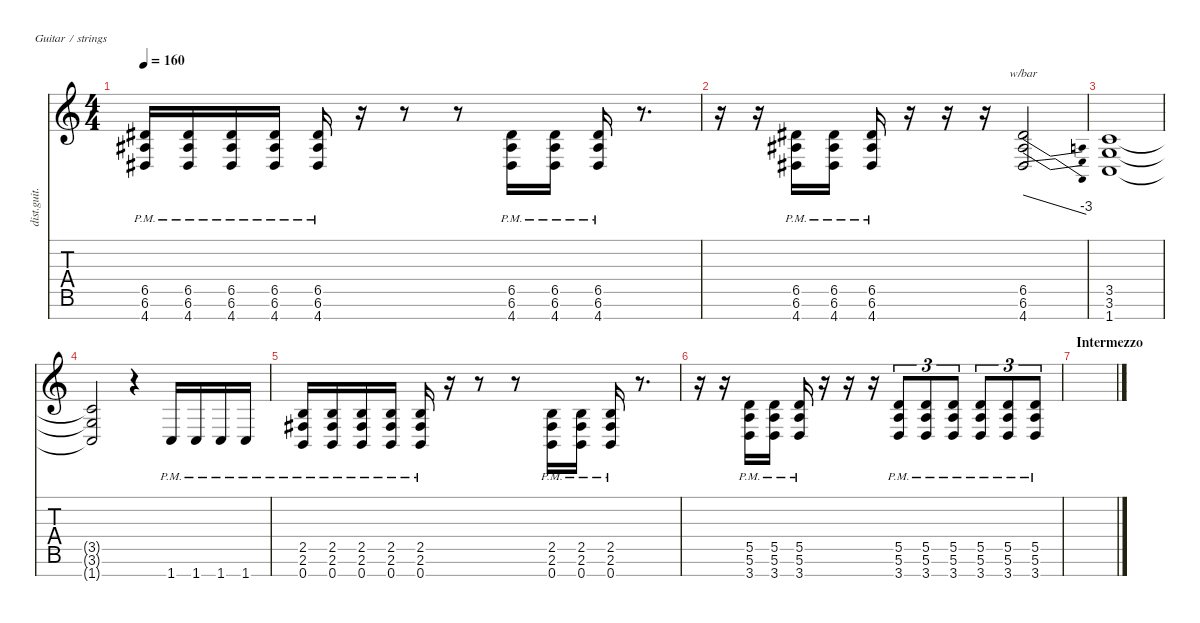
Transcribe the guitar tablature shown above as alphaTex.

\defaultSystemsLayout 4
\hideDynamics
\bracketExtendMode nobrackets
\track ("Distortion Guitar - Rhytm" "dist.guit.") {instrument distortionguitar}
\staff {score tabs}
\tuning (E4 B3 G3 D3 A2 E2 B1)
\ts (4 4)
\tempo 160
\clef g2
\ks c
(4.7{pm acc #} 6.6{pm acc #} 6.5{pm acc #}).16{dy mf beam Up} (4.7{pm acc #} 6.6{pm acc #} 6.5{pm acc #}).16{beam Up} (4.7{pm acc #} 6.6{pm acc #} 6.5{pm acc #}).16{beam Up} (4.7{pm acc #} 6.6{pm acc #} 6.5{pm acc #}).16{beam Up} (4.7{pm acc #} 6.6{pm acc #} 6.5{pm acc #}).16{beam Up} r.16{beam Down} r.8{beam Down} r.8{beam Down} (4.7{pm acc #} 6.6{pm acc #} 6.5{pm acc #}).16{beam Up} (4.7{pm acc #} 6.6{pm acc #} 6.5{pm acc #}).16{beam Up} (4.7{pm acc #} 6.6{pm acc #} 6.5{pm acc #}).16{beam Up} r.8{d beam Down} |
r.16{beam Down} r.16{beam Down} (4.7{pm acc #} 6.6{pm acc #} 6.5{pm acc #}).16{beam Up} (4.7{pm acc #} 6.6{pm acc #} 6.5{pm acc #}).16{beam Up} (4.7{pm acc #} 6.6{pm acc #} 6.5{pm acc #}).16{beam Up} r.16{beam Down} r.16{beam Down} r.16{beam Down} (4.7{acc #} 6.6{acc #} 6.5{acc #}).2{tbe (dive default 30.599999999999998 0 48 -12) beam Up} |
(1.7 3.6 3.5).1{beam Up} |
(1.7{t} 3.6{t} 3.5{t}).2{beam Up} r.4{beam Down} 1.7{pm}.16{beam Up} 1.7{pm}.16{beam Up} 1.7{pm}.16{beam Up} 1.7{pm}.16{beam Up} |
(0.7{pm} 2.6{pm acc #} 2.5{pm}).16{beam Up} (0.7{pm} 2.6{pm acc #} 2.5{pm}).16{beam Up} (0.7{pm} 2.6{pm acc #} 2.5{pm}).16{beam Up} (0.7{pm} 2.6{pm acc #} 2.5{pm}).16{beam Up} (0.7{pm} 2.6{pm acc #} 2.5{pm}).16{beam Up} r.16{beam Down} r.8{beam Down} r.8{beam Down} (0.7{pm} 2.6{pm acc #} 2.5{pm}).16{beam Up} (0.7{pm} 2.6{pm acc #} 2.5{pm}).16{beam Up} (0.7{pm} 2.6{pm acc #} 2.5{pm}).16{beam Up} r.8{d beam Down} |
r.16{beam Down} r.16{beam Down} (3.7{pm} 5.6{pm} 5.5{pm}).16{beam Up} (3.7{pm} 5.6{pm} 5.5{pm}).16{beam Up} (3.7{pm} 5.6{pm} 5.5{pm}).16{beam Up} r.16{beam Down} r.16{beam Down} r.16{beam Down} (3.7{pm} 5.6{pm} 5.5{pm}).8{tu (3 2) beam Up} (3.7{pm} 5.6{pm} 5.5{pm}).8{tu (3 2) beam Up} (3.7{pm} 5.6{pm} 5.5{pm}).8{tu (3 2) beam Up} (3.7{pm} 5.6{pm} 5.5{pm}).8{tu (3 2) beam Up} (3.7{pm} 5.6{pm} 5.5{pm}).8{tu (3 2) beam Up} (3.7{pm} 5.6{pm} 5.5{pm}).8{tu (3 2) beam Up} |
\section ("" "Intermezzo")
